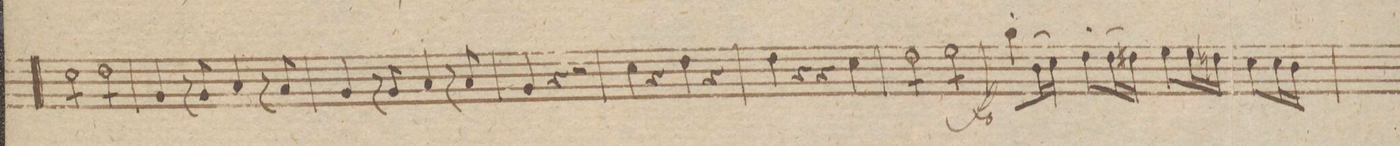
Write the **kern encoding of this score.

**kern	**dynam
*I"Viola Obligato	*
*clefC3	*
*k[f#c#g#]	*
*met(c)	*
*M4/4	*
8d\L	.
8d\	.
8d\	.
8d\J	.
8e\L	.
8e\	.
8e\	.
8e\J	.
=24	=24
4A/	.
8r	.
8A/	.
4B/	.
8r	.
8B/	.
=25	=25
4A/	.
8r	.
8A/	.
4B/	.
8r	.
8B/	.
=26	=26
4A/	.
4r	.
2r	.
=27	=27
4d\	.
4r	.
4e\	.
4r	.
=28	=28
4e\	.
4r	.
4r	.
4d\	.
=29	=29
8e\L	.
8e\	.
8e\	.
8e\J	.
8f#\L	.
8f#\	.
8f#\	.
8f#\J	.
=30	=30
8a'\L	f
(16c#\L	.
16d\JJ)	.
8e'\L	.
(16e\L	.
16e#X\JJ)	.
8f#\L	.
16f#\L	.
16en\JJ	.
8d\L	.
16d\L	.
16c#\JJ	.
=31	=31
*-	*-
